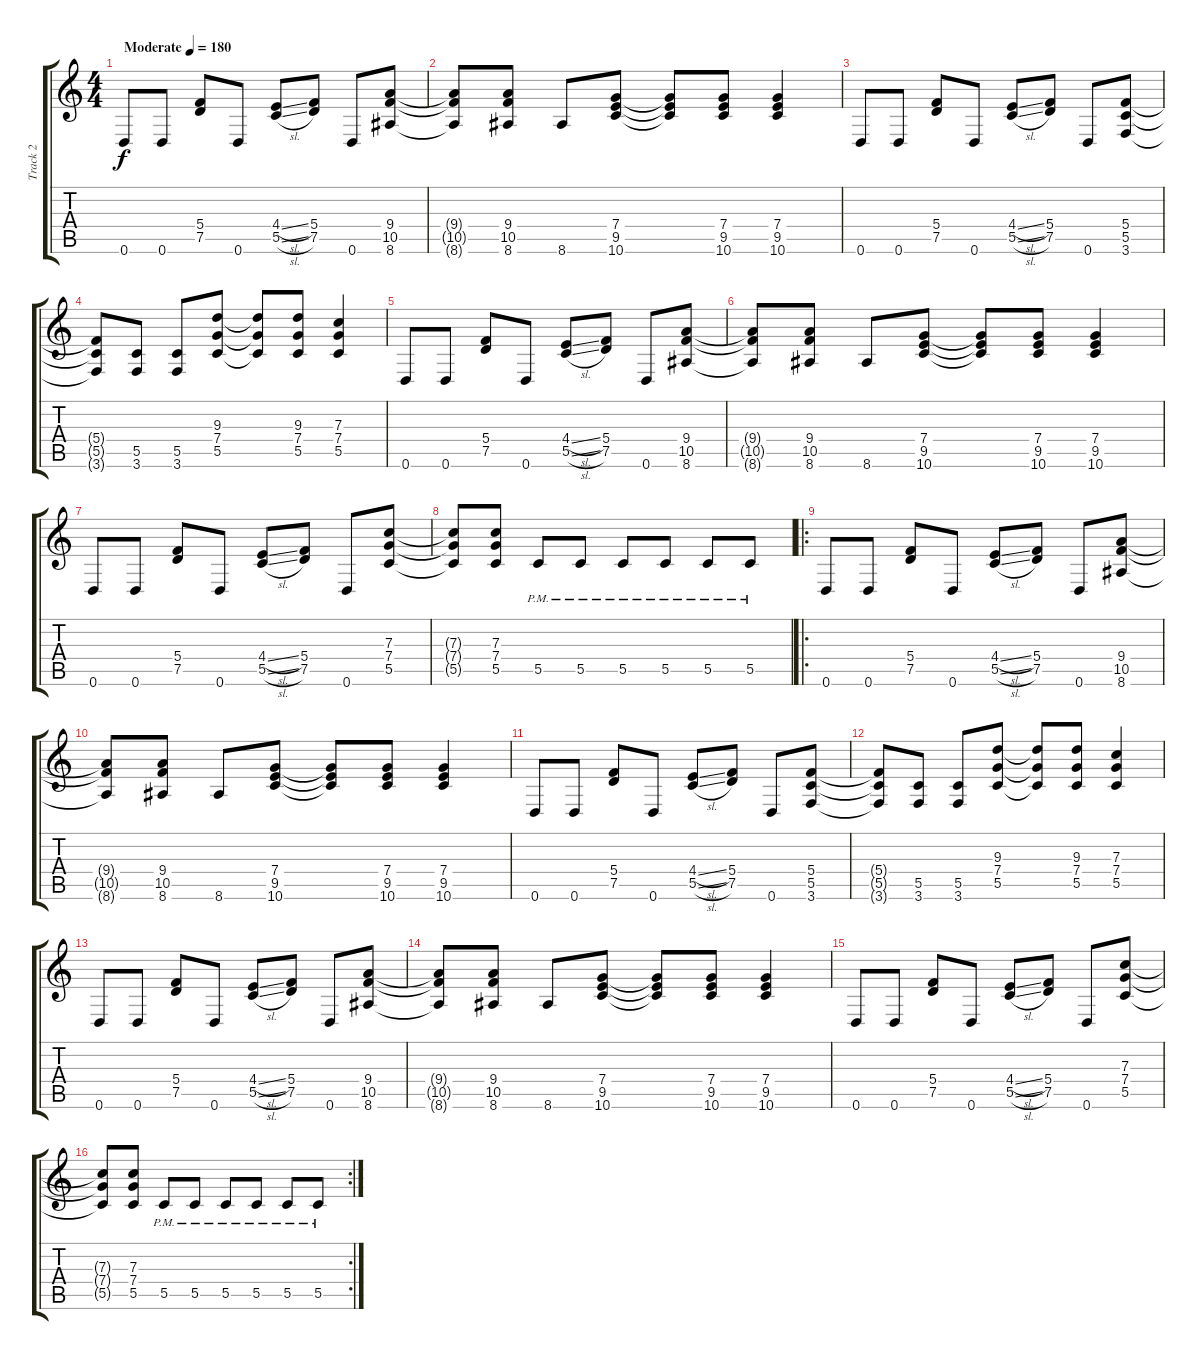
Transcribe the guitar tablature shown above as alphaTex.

\track ("Track 2" "Track 2") {instrument distortionguitar}
\staff {score tabs}
\tuning (D4 A3 F3 C3 G2 D2) {hide}
\ts (4 4)
\tempo (180 "Moderate")
\clef g2
\ks c
0.6.8{dy f instrument distortionguitar} 0.6.8 (5.4 7.5).8 0.6.8 (4.4{sl} 5.5{sl}).8 (5.4 7.5).8 0.6.8 (9.4 10.5 8.6).8 |
(9.4{t} 10.5{t} 8.6{t}).8 (9.4 10.5 8.6).8 8.6.8 (7.4 9.5 10.6).8 (7.4{t} 9.5{t} 10.6{t}).8 (7.4 9.5 10.6).8 (7.4 9.5 10.6).4 |
0.6.8 0.6.8 (5.4 7.5).8 0.6.8 (4.4{sl} 5.5{sl}).8 (5.4 7.5).8 0.6.8 (5.4 5.5 3.6).8 |
(5.4{t} 5.5{t} 3.6{t}).8 (5.5 3.6).8 (5.5 3.6).8 (9.3 7.4 5.5).8 (9.3{t} 7.4{t} 5.5{t}).8 (9.3 7.4 5.5).8 (7.3 7.4 5.5).4 |
0.6.8 0.6.8 (5.4 7.5).8 0.6.8 (4.4{sl} 5.5{sl}).8 (5.4 7.5).8 0.6.8 (9.4 10.5 8.6).8 |
(9.4{t} 10.5{t} 8.6{t}).8 (9.4 10.5 8.6).8 8.6.8 (7.4 9.5 10.6).8 (7.4{t} 9.5{t} 10.6{t}).8 (7.4 9.5 10.6).8 (7.4 9.5 10.6).4 |
0.6.8 0.6.8 (5.4 7.5).8 0.6.8 (4.4{sl} 5.5{sl}).8 (5.4 7.5).8 0.6.8 (7.3 7.4 5.5).8 |
(7.3{t} 7.4{t} 5.5{t}).8 (7.3 7.4 5.5).8 5.5{pm}.8 5.5{pm}.8 5.5{pm}.8 5.5{pm}.8 5.5{pm}.8 5.5{pm}.8 |
\ro
0.6.8 0.6.8 (5.4 7.5).8 0.6.8 (4.4{sl} 5.5{sl}).8 (5.4 7.5).8 0.6.8 (9.4 10.5 8.6).8 |
(9.4{t} 10.5{t} 8.6{t}).8 (9.4 10.5 8.6).8 8.6.8 (7.4 9.5 10.6).8 (7.4{t} 9.5{t} 10.6{t}).8 (7.4 9.5 10.6).8 (7.4 9.5 10.6).4 |
0.6.8 0.6.8 (5.4 7.5).8 0.6.8 (4.4{sl} 5.5{sl}).8 (5.4 7.5).8 0.6.8 (5.4 5.5 3.6).8 |
(5.4{t} 5.5{t} 3.6{t}).8 (5.5 3.6).8 (5.5 3.6).8 (9.3 7.4 5.5).8 (9.3{t} 7.4{t} 5.5{t}).8 (9.3 7.4 5.5).8 (7.3 7.4 5.5).4 |
0.6.8 0.6.8 (5.4 7.5).8 0.6.8 (4.4{sl} 5.5{sl}).8 (5.4 7.5).8 0.6.8 (9.4 10.5 8.6).8 |
(9.4{t} 10.5{t} 8.6{t}).8 (9.4 10.5 8.6).8 8.6.8 (7.4 9.5 10.6).8 (7.4{t} 9.5{t} 10.6{t}).8 (7.4 9.5 10.6).8 (7.4 9.5 10.6).4 |
0.6.8 0.6.8 (5.4 7.5).8 0.6.8 (4.4{sl} 5.5{sl}).8 (5.4 7.5).8 0.6.8 (7.3 7.4 5.5).8 |
\rc 2
(7.3{t} 7.4{t} 5.5{t}).8 (7.3 7.4 5.5).8 5.5{pm}.8 5.5{pm}.8 5.5{pm}.8 5.5{pm}.8 5.5{pm}.8 5.5{pm}.8
